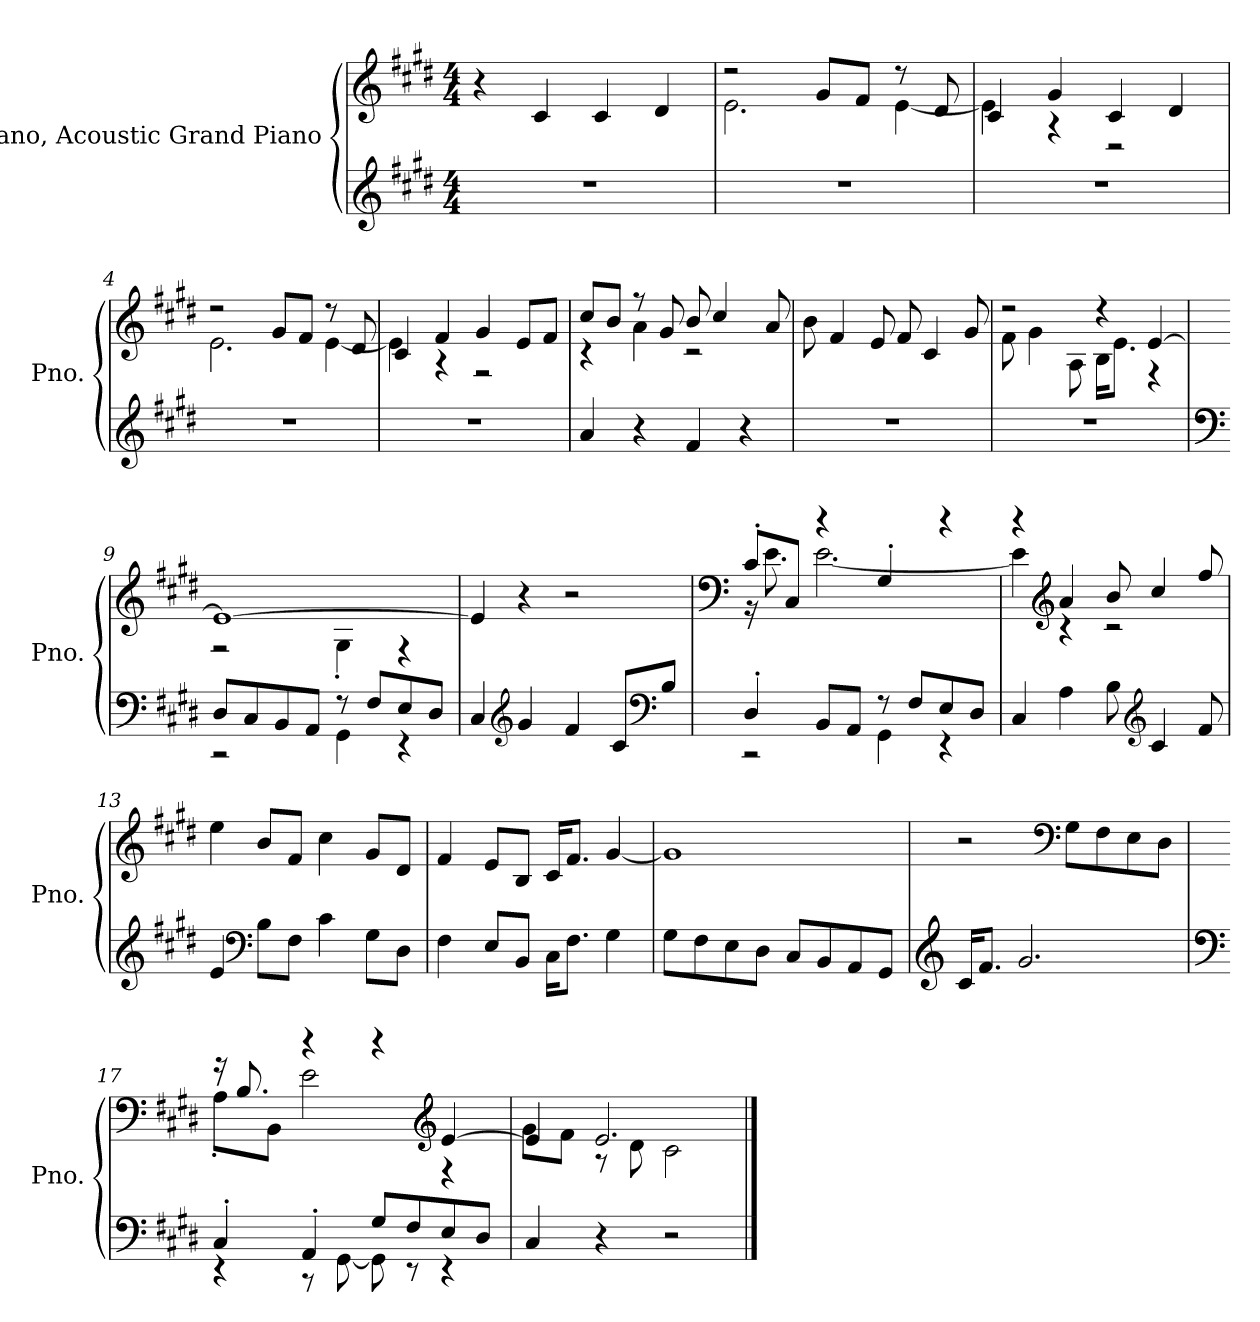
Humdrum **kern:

**kern	**kern
*part1	*part1
*staff2	*staff1
*I"Piano, Acoustic Grand Piano	*
*I'Pno.	*
*clefG2	*clefG2
*k[f#c#g#d#]	*k[f#c#g#d#]
*M4/4	*M4/4
*MM80	*MM80
=1	=1
1r	4r
.	4c#/
.	4c#/
.	4d#/
=2	=2
*	*^
1r	2r	2.e\
.	8g#/L	.
.	8f#/J	.
.	8r	[4e\
.	8d#/	.
=3	=3	=3
1r	4c#/	4e\]
.	4g#/	4r
.	4c#/	2r
.	4d#/	.
=4	=4	=4
1r	2r	2.e\
.	8g#/L	.
.	8f#/J	.
.	8r	[4e\
.	8d#/	.
=5	=5	=5
1r	4c#/	4e\]
.	4f#/	4r
.	4g#/	2r
.	8e/L	.
.	8f#/J	.
=6	=6	=6
4a/	8cc#/L	4r
.	8b/J	.
4r	8r	4a\
.	8g#/	.
4f#/	8b/	2r
.	4cc#/	.
4r	.	.
.	8a/	.
*	*v	*v
!!LO:LB:g=z
=7	=7
1r	8b\
.	4f#/
.	8e/
.	8f#/
.	4c#/
.	8g#/
=8	=8
*	*^
1r	2r	8f#\
.	.	4g#\
.	.	8A\
.	4r	16B\KL
.	.	8.e\J
.	[4e/	4r
=9	=9	=9
*clefF4	*	*
*^	*	*
8D#/L	2r	1e_	2r
8C#/	.	.	.
8BB/	.	.	.
8AA/J	.	.	.
8r	4GG#\	.	4G#'\
8F#/L	.	.	.
8E/	4r	.	4r
8D#/J	.	.	.
*v	*v	*	*
*	*v	*v
=10	=10
4C#/	4e/]
*clefG2	*
4g#/	4r
4f#/	2r
8c#/L	.
*clefF4	*
8B/J	.
=11	=11
*	*clefF4
*^	*^
4D#'/	2r	8c#'/L	16r
.	.	.	8.e\
.	.	8C#/J	.
8BB/L	.	4r	[2.e\
8AA/J	.	.	.
8r	4GG#\	4G#'/	.
8F#/L	.	.	.
8E/	4r	4r	.
8D#/J	.	.	.
*v	*v	*	*
!!LO:LB:g=z	!!
=12	=12	=12
4C#/	4r	4e\]
*	*clefG2	*
4A\	4a/	4r
8B\	8b/	2r
*clefG2	*	*
4c#/	4cc#/	.
8f#/	8ff#/	.
*	*v	*v
=13	=13
4e/	4ee\
*clefF4	*
8B\L	8b/L
8F#\J	8f#/J
4c#\	4cc#\
8G#\L	8g#/L
8D#\J	8d#/J
=14	=14
4F#\	4f#/
8E/L	8e/L
8BB/J	8B/J
16C#\KL	16c#/KL
8.F#\J	8.f#/J
4G#\	[4g#/
=15	=15
8G#\L	1g#]
8F#\	.
8E\	.
8D#\J	.
8C#/L	.
8BB/	.
8AA/	.
8GG#/J	.
=16	=16
*clefG2	*
16c#/KL	2r
8.f#/J	.
2.g#/	.
*	*clefF4
.	8G#\L
.	8F#\
.	8E\
.	8D#\J
!!LO:LB:g=z
=17	=17
*clefF4	*
*^	*^
4C#'/	4r	16r	8A'\L
.	.	8.B/	.
.	.	.	8BB\J
4AA'/	8r	4r	2e\
.	[8GG#\	.	.
8G#/L	8GG#\]	4r	.
8F#/	8r	.	.
*	*	*clefG2	*
8E/	4r	[4e/	4r
8D#/J	.	.	.
*v	*v	*	*
=18	=18	=18
4C#/	4e/]	8g#\L
.	.	8f#\J
4r	2.e/	8r
.	.	8d#\
2r	.	2c#\
*	*v	*v
==	==
*-	*-
